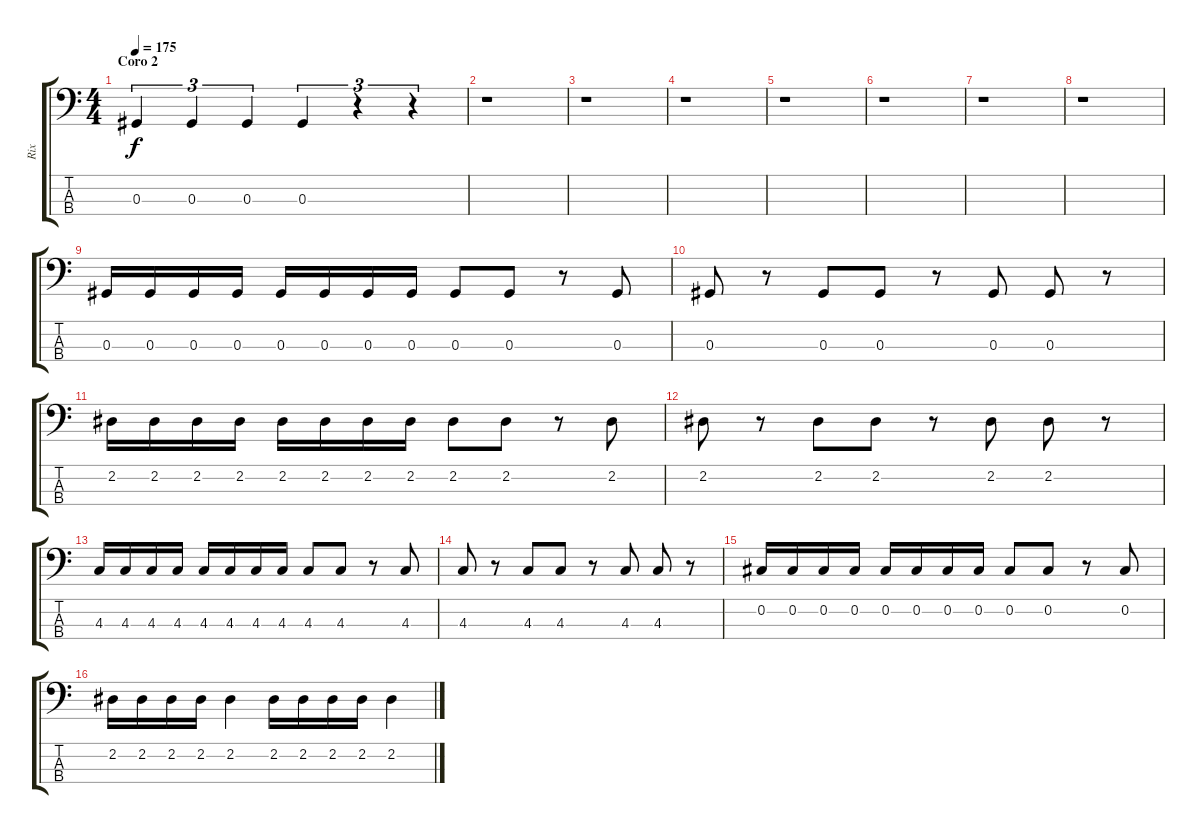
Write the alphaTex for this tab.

\track ("Rix" "Rix") {instrument electricbassfinger}
\staff {score tabs}
\tuning (Gb2 Db2 Ab1 Eb1) {hide}
\ts (4 4)
\section ("" "Coro 2")
\tempo 175
\clef f4
\ks c
0.3.4{tu (3 2) dy f} 0.3.4{tu (3 2)} 0.3.4{tu (3 2)} 0.3.4{tu (3 2)} r.4{tu (3 2)} r.4{tu (3 2)} |
r.1 |
r.1 |
r.1 |
r.1 |
r.1 |
r.1 |
r.1 |
0.3.16 0.3.16 0.3.16 0.3.16 0.3.16 0.3.16 0.3.16 0.3.16 0.3.8 0.3.8 r.8 0.3.8 |
0.3.8 r.8 0.3.8 0.3.8 r.8 0.3.8 0.3.8 r.8 |
2.2.16 2.2.16 2.2.16 2.2.16 2.2.16 2.2.16 2.2.16 2.2.16 2.2.8 2.2.8 r.8 2.2.8 |
2.2.8 r.8 2.2.8 2.2.8 r.8 2.2.8 2.2.8 r.8 |
4.3.16 4.3.16 4.3.16 4.3.16 4.3.16 4.3.16 4.3.16 4.3.16 4.3.8 4.3.8 r.8 4.3.8 |
4.3.8 r.8 4.3.8 4.3.8 r.8 4.3.8 4.3.8 r.8 |
0.2.16 0.2.16 0.2.16 0.2.16 0.2.16 0.2.16 0.2.16 0.2.16 0.2.8 0.2.8 r.8 0.2.8 |
2.2.16 2.2.16 2.2.16 2.2.16 2.2.4 2.2.16 2.2.16 2.2.16 2.2.16 2.2.4
